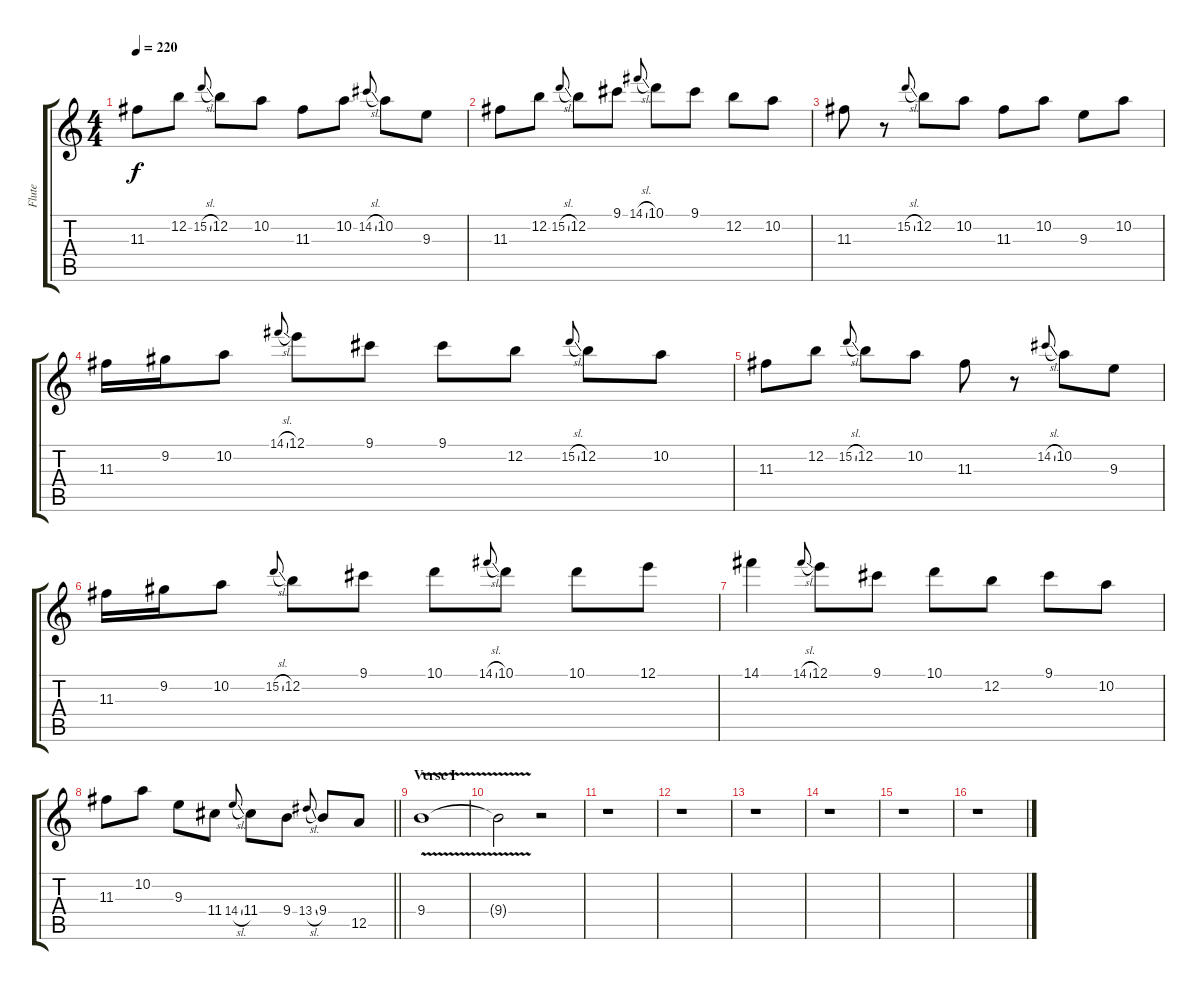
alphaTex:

\track ("Flute" "Flute") {instrument flute}
\staff {score tabs}
\tuning (E5 B4 G4 D4 A3 E3) {hide}
\ts (4 4)
\tempo 220
\clef g2
\ks c
11.3.8{dy f} 12.2.8 15.2{sl}.8{gr onbeat} 12.2.8 10.2.8 11.3.8 10.2.8 14.2{sl}.8{gr onbeat} 10.2.8 9.3.8 |
11.3.8 12.2.8 15.2{sl}.8{gr onbeat} 12.2.8 9.1.8 14.1{sl}.8{gr onbeat} 10.1.8 9.1.8 12.2.8 10.2.8 |
11.3.8 r.8 15.2{sl}.8{gr onbeat} 12.2.8 10.2.8 11.3.8 10.2.8 9.3.8 10.2.8 |
11.3.16 9.2.16 10.2.8 14.1{sl}.8{gr onbeat} 12.1.8 9.1.8 9.1.8 12.2.8 15.2{sl}.8{gr onbeat} 12.2.8 10.2.8 |
11.3.8 12.2.8 15.2{sl}.8{gr onbeat} 12.2.8 10.2.8 11.3.8 r.8 14.2{sl}.8{gr onbeat} 10.2.8 9.3.8 |
11.3.16 9.2.16 10.2.8 15.2{sl}.8{gr onbeat} 12.2.8 9.1.8 10.1.8 14.1{sl}.8{gr onbeat} 10.1.8 10.1.8 12.1.8 |
14.1.4 14.1{sl}.8{gr onbeat} 12.1.8 9.1.8 10.1.8 12.2.8 9.1.8 10.2.8 |
\barLineRight lightlight
11.3.8 10.2.8 9.3.8 11.4.8 14.4{sl}.8{gr onbeat} 11.4.8 9.4.8 13.4{sl}.8{gr onbeat} 9.4.8 12.5.8 |
\section ("" "Verse I")
9.4{v}.1 |
9.4{t}.2 r.2 |
r.1 |
r.1 |
r.1 |
r.1 |
r.1 |
r.1
